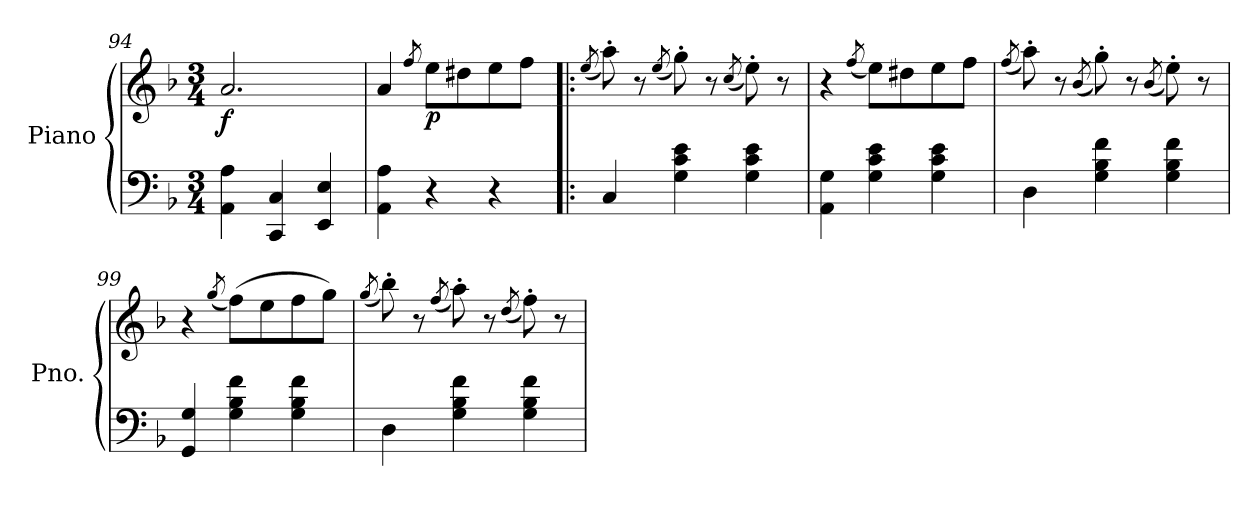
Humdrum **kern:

**kern	**kern	**dynam
*part1	*part1	*part1
*staff2	*staff1	*staff1/2
*I"Piano	*	*
*I'Pno.	*	*
*clefF4	*clefG2	*
*k[b-]	*k[b-]	*
*M3/4	*M3/4	*
=94	=94	=94
!	!	!LO:DY:b
4AA\ 4A\	2.a/	f
4CC/ 4C/	.	.
4EE/ 4E/	.	.
!!LO:LB:g=z
=95	=95	=95
4AA\ 4A\	4a/	.
.	8qff/	.
!	!	!LO:DY:b
4r	8ee\L	p
.	8dd#X\	.
4r	8ee\	.
.	8ff\J	.
=96!|:	=96!|:	=96!|:
.	(>8qee/	.
4C/	8aa'\)	.
.	8r	.
.	(>8qee/	.
4G\ 4c\ 4e\	8gg'\)	.
.	8r	.
.	(>8qcc/	.
4G\ 4c\ 4e\	8ee'\)	.
.	8r	.
=97	=97	=97
4AA\ 4G\	4r	.
.	(<8qff/	.
4G\ 4c\ 4e\	8ee\L)	.
.	8dd#X\	.
4G\ 4c\ 4e\	8ee\	.
.	8ff\J	.
=98	=98	=98
.	(>8qff/	.
4D\	8aa'\)	.
.	8r	.
.	(>8qb-/	.
4G\ 4B-\ 4f\	8gg'\)	.
.	8r	.
.	(>8qb-/	.
4G\ 4B-\ 4f\	8ee'\)	.
.	8r	.
=99	=99	=99
4GG/ 4G/	4r	.
.	(<8qgg/	.
4G\ 4B-\ 4f\	(>8ff\L)	.
.	8ee\	.
4G\ 4B-\ 4f\	8ff\	.
.	8gg\J)	.
=100	=100	=100
.	(>8qgg/	.
4D\	8bb-'\)	.
.	8r	.
.	(>8qff/	.
4G\ 4B-\ 4f\	8aa'\)	.
.	8r	.
.	(>8qdd/	.
4G\ 4B-\ 4f\	8ff'\)	.
.	8r	.
=	=	=
*-	*-	*-
